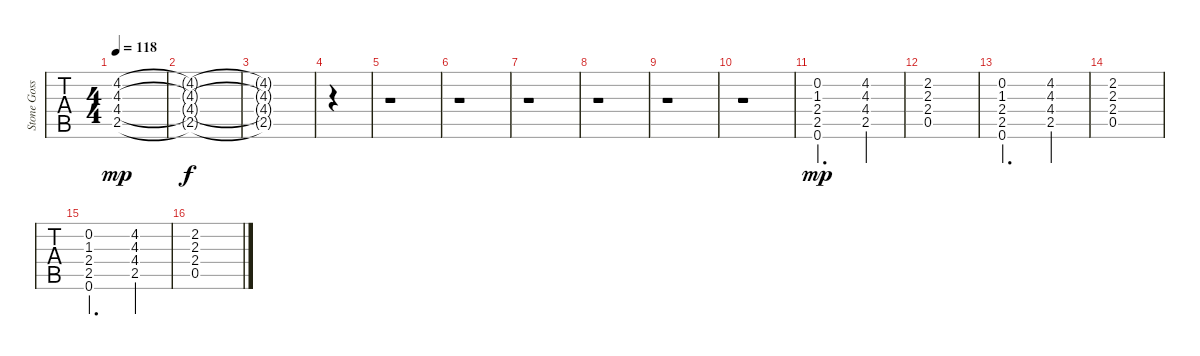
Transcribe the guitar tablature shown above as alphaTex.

\track ("Stone Gossard" "Stone Goss") {instrument distortionguitar}
\staff {tabs}
\tuning (E4 B3 G3 D3 A2 E2) {hide}
\ts (4 4)
\tempo 118
\clef g2
\ks c
(4.2 4.3 4.4 2.5).1{dy mp volume 0} |
(4.2{t} 4.3{t} 4.4{t} 2.5{t}).1{dy f} |
(4.2{t} 4.3{t} 4.4{t} 2.5{t}).1 |
|
r.1 |
r.1 |
r.1 |
r.1 |
r.1 |
r.1 |
(0.2 1.3 2.4 2.5 0.6).2{d dy mp volume 14} (4.2 4.3 4.4 2.5).4 |
(2.2 2.3 2.4 0.5).1 |
(0.2 1.3 2.4 2.5 0.6).2{d} (4.2 4.3 4.4 2.5).4 |
(2.2 2.3 2.4 0.5).1 |
(0.2 1.3 2.4 2.5 0.6).2{d} (4.2 4.3 4.4 2.5).4 |
(2.2 2.3 2.4 0.5).1
